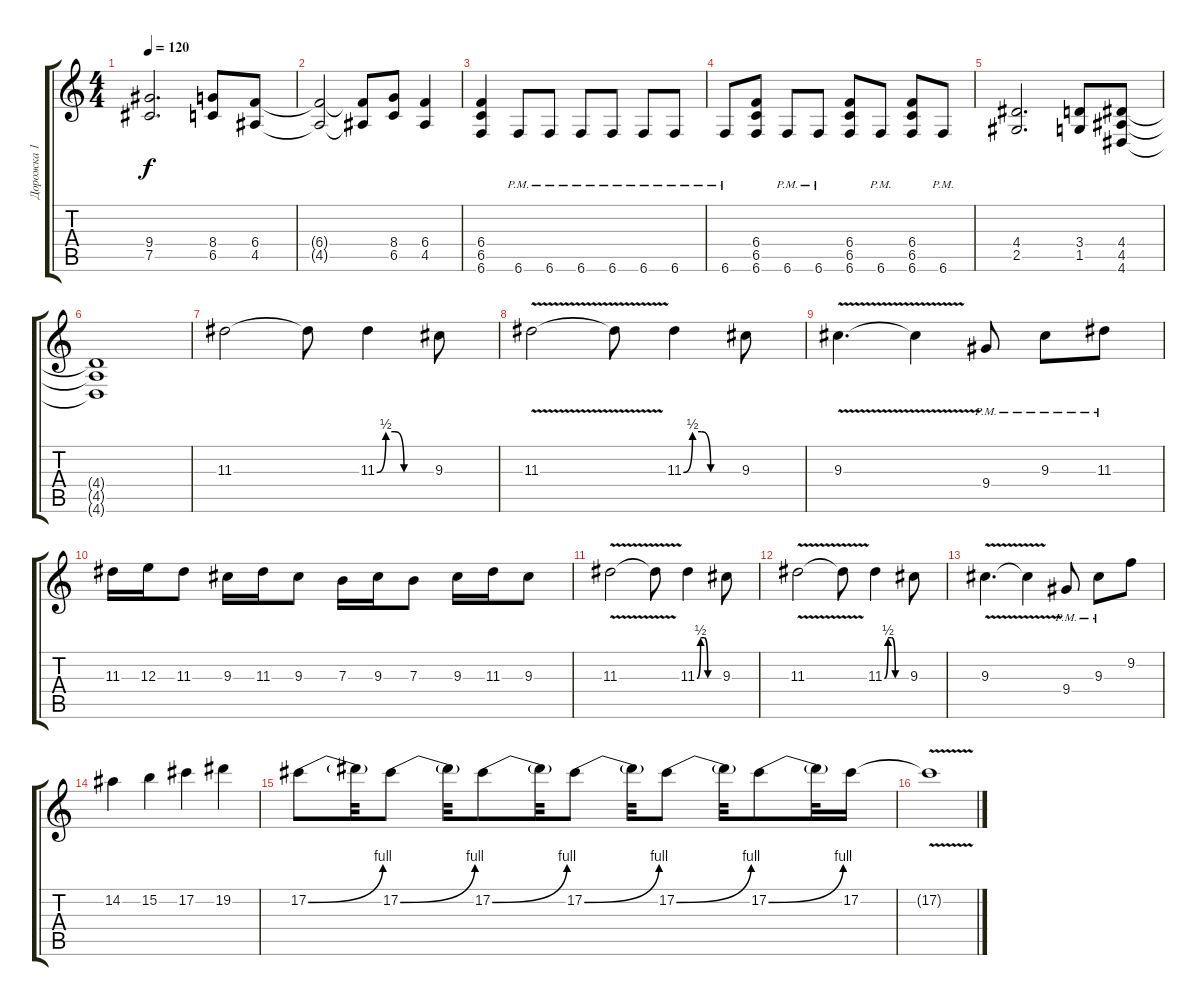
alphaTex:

\track ("Дорожка 1" "Дорожка 1") {instrument distortionguitar}
\staff {score tabs}
\tuning (Db4 Ab3 E3 B2 Gb2 B1) {hide}
\ts (4 4)
\tempo 120
\clef g2
\ks c
(9.4 7.5).2{d dy f} (8.4 6.5).8 (6.4 4.5).8 |
(6.4{t} 4.5{t}).2 (6.4{t} 4.5{t}).8 (8.4 6.5).8 (6.4 4.5).4 |
(6.4 6.5 6.6).4 6.6{pm}.8 6.6{pm}.8 6.6{pm}.8 6.6{pm}.8 6.6{pm}.8 6.6{pm}.8 |
6.6{pm}.8 (6.4 6.5 6.6).8 6.6{pm}.8 6.6{pm}.8 (6.4 6.5 6.6).8 6.6{pm}.8 (6.4 6.5 6.6).8 6.6{pm}.8 |
(4.4 2.5).2{d} (3.4 1.5).8 (4.4 4.5 4.6).8 |
(4.4{t} 4.5{t} 4.6{t}).1 |
11.3.2 11.3{t}.8 11.3{be (custom 0 0 10 2 20 2 30 0 60 0)}.4 9.3.8 |
11.3{v}.2 11.3{t}.8 11.3{be (custom 0 0 10 2 20 2 30 0 60 0)}.4 9.3.8 |
9.3{v}.4{d} 9.3{t}.4 9.4{pm}.8 9.3{pm}.8 11.3{pm}.8 |
11.3.16 12.3.16 11.3.8 9.3.16 11.3.16 9.3.8 7.3.16 9.3.16 7.3.8 9.3.16 11.3.16 9.3.8 |
11.3{v}.2 11.3{t}.8 11.3{be (custom 0 0 10 2 20 2 30 0 60 0)}.4 9.3.8 |
11.3{v}.2 11.3{t}.8 11.3{be (custom 0 0 10 2 20 2 30 0 60 0)}.4 9.3.8 |
9.3{v}.4{d} 9.3{t}.4 9.4{pm}.8 9.3{pm}.8 9.2.8 |
14.2.4 15.2.4 17.2.4 19.2.4 |
17.2{be (bend 0 0 60 4)}.8 17.2{t}.32 17.2{be (bend 0 0 60 4)}.8 17.2{t}.32 17.2{be (bend 0 0 60 4)}.8 17.2{t}.32 17.2{be (bend 0 0 60 4)}.8 17.2{t}.32 17.2{be (bend 0 0 60 4)}.8 17.2{t}.32 17.2{be (bend 0 0 60 4)}.8 17.2{t}.32 17.2.16 |
17.2{v t}.1
